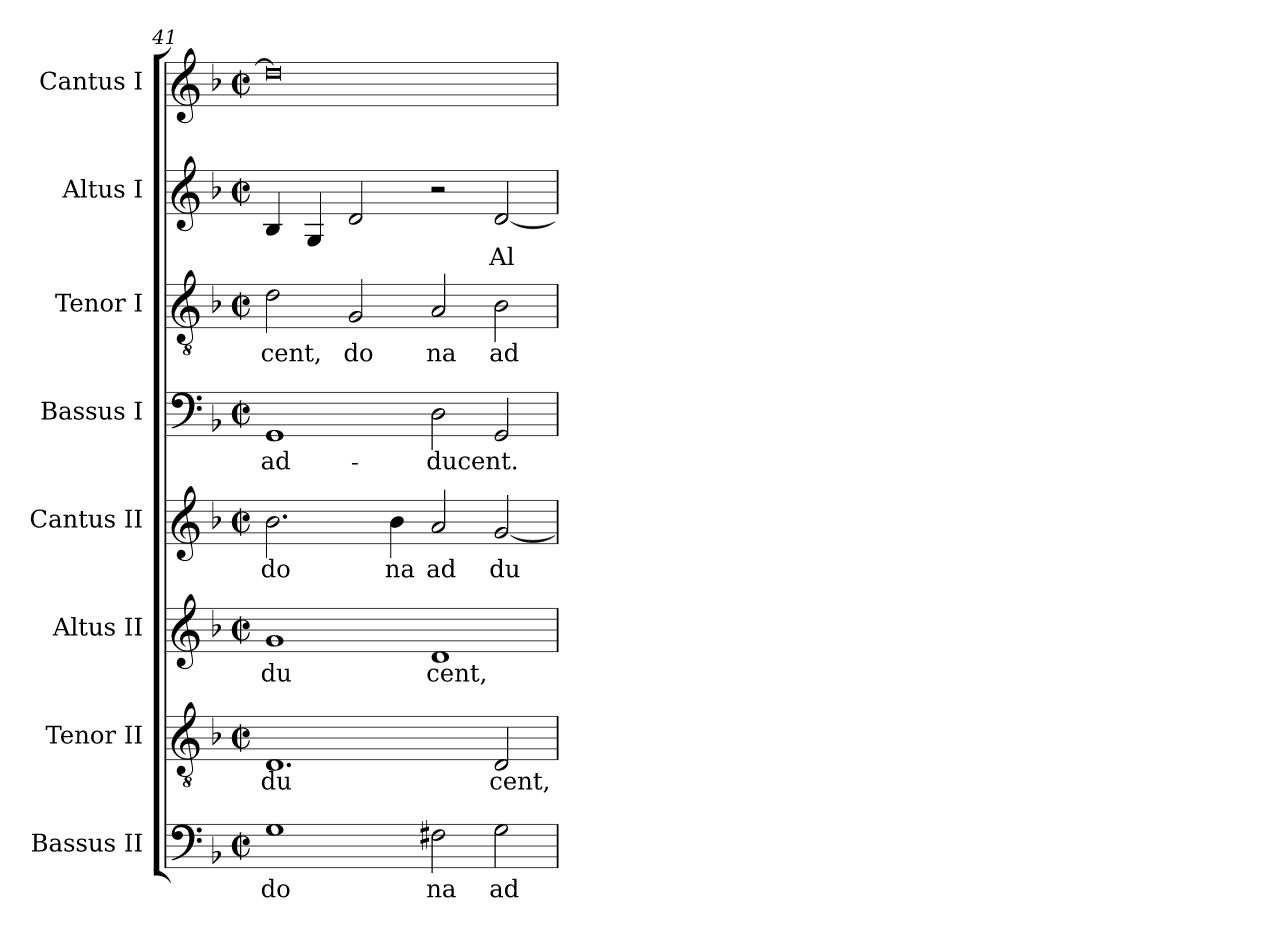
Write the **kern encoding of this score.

**kern	**text	**kern	**text	**kern	**text	**kern	**text	**kern	**text	**kern	**text	**kern	**text	**kern
*part8	*part8	*part7	*part7	*part6	*part6	*part5	*part5	*part4	*part4	*part3	*part3	*part2	*part2	*part1
*staff8	*staff8	*staff7	*staff7	*staff6	*staff6	*staff5	*staff5	*staff4	*staff4	*staff3	*staff3	*staff2	*staff2	*staff1
*I"Bassus II	*	*I"Tenor II	*	*I"Altus II	*	*I"Cantus II	*	*I"Bassus I	*	*I"Tenor I	*	*I"Altus I	*	*I"Cantus I
!!LO:LB:g=z
*clefF4	*	*clefGv2	*	*clefG2	*	*clefG2	*	*clefF4	*	*clefGv2	*	*clefG2	*	*clefG2
*k[b-]	*	*k[b-]	*	*k[b-]	*	*k[b-]	*	*k[b-]	*	*k[b-]	*	*k[b-]	*	*k[b-]
*F:	*	*F:	*	*F:	*	*F:	*	*F:	*	*F:	*	*F:	*	*F:
*M2/2	*	*M2/2	*	*M2/2	*	*M2/2	*	*M2/2	*	*M2/2	*	*M2/2	*	*M2/2
*met(c|)	*	*met(c|)	*	*met(c|)	*	*met(c|)	*	*met(c|)	*	*met(c|)	*	*met(c|)	*	*met(c|)
=41	=41	=41	=41	=41	=41	=41	=41	=41	=41	=41	=41	=41	=41	=41
!	!LO:LY:b:cj	!	!LO:LY:b:cj	!	!LO:LY:b:cj	!	!LO:LY:b:cj	!	!LO:LY:b:cj	!	!LO:LY:b:cj	!	!	!
1G	do	1.D	du	1g	-du	2.b-\	do	1GG	ad-	2d\	cent,	4B-/	.	0dd]
.	.	.	.	.	.	.	.	.	.	.	.	4G/	.	.
!	!	!	!	!	!	!	!	!	!	!	!LO:LY:b:cj	!	!	!
.	.	.	.	.	.	.	.	.	.	2G/	do	2d/	.	.
!	!	!	!	!	!	!	!LO:LY:b:cj	!	!	!	!	!	!	!
.	.	.	.	.	.	4b-\	na	.	.	.	.	.	.	.
!	!LO:LY:b:cj	!	!	!	!LO:LY:b:cj	!	!LO:LY:b:cj	!	!LO:LY:b	!	!LO:LY:b:cj	!	!	!
2F#X\	na	.	.	1d	cent,	2a/	ad	2D\	-ducent.	2A/	na	2r	.	.
!	!LO:LY:b:cj	!	!LO:LY:b:cj	!	!	!	!LO:LY:b	!	!	!	!LO:LY:b:cj	!	!LO:LY:b:cj	!
2G\	ad	2D/	cent,	.	.	[<2g/	du	2GG/	.	2B-\	ad	[<2d/	Al	.
=	=	=	=	=	=	=	=	=	=	=	=	=	=	=
*-	*-	*-	*-	*-	*-	*-	*-	*-	*-	*-	*-	*-	*-	*-
